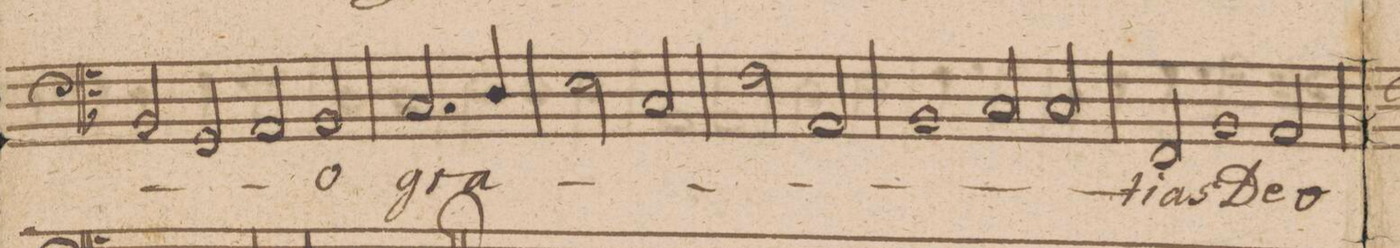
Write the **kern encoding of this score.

**kern	**text
*I"Baſso.	*
*clefF4	*
*k[b-]	*
*met(C|)	*
*M2/1	*
2BB-/	.
2GG/	.
2AA/	.
2BB-/	-o
=9-	=9-
2.C/	gra-
4D/	.
2E\	.
2C/	.
=10-	=10-
2F\	.
2AA/	.
1BB-	.
=11-	=11-
2C	.
2C	-ti-
2FF/	-as
1BB-/	De-
=12-	=12-
2AA/	-o
*-	*-
